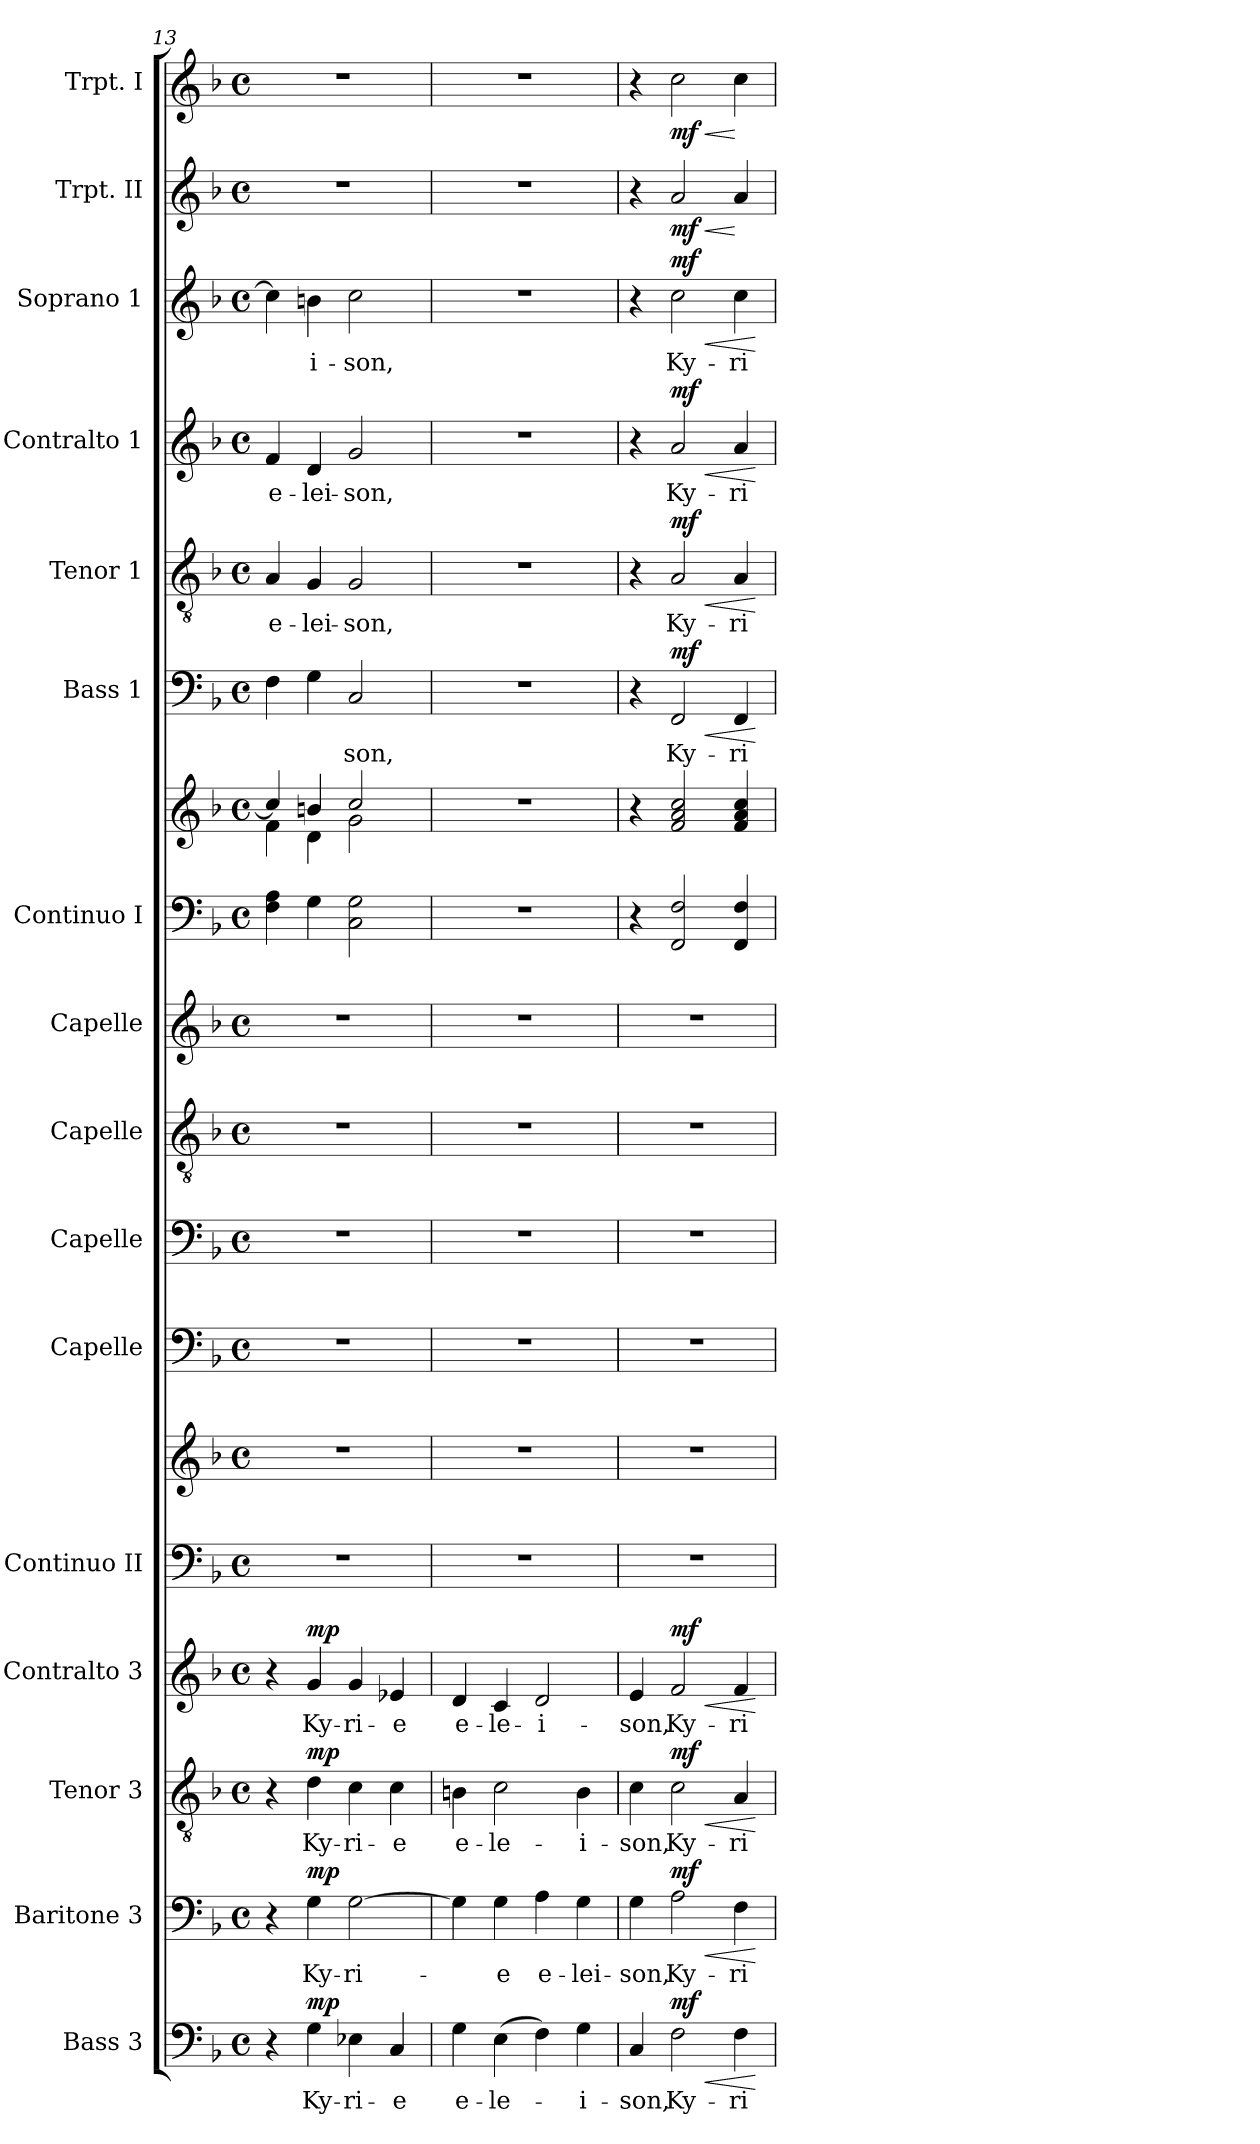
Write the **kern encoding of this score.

**kern	**text	**dynam	**kern	**text	**dynam	**kern	**text	**dynam	**kern	**text	**dynam	**kern	**kern	**kern	**kern	**kern	**kern	**kern	**kern	**kern	**text	**dynam	**kern	**text	**dynam	**kern	**text	**dynam	**kern	**text	**dynam	**kern	**dynam	**kern	**dynam
*part16	*part16	*part16	*part15	*part15	*part15	*part14	*part14	*part14	*part13	*part13	*part13	*part12	*part12	*part11	*part10	*part9	*part8	*part7	*part7	*part6	*part6	*part6	*part5	*part5	*part5	*part4	*part4	*part4	*part3	*part3	*part3	*part2	*part2	*part1	*part1
*staff18	*staff18	*staff18	*staff17	*staff17	*staff17	*staff16	*staff16	*staff16	*staff15	*staff15	*staff15	*staff14	*staff13	*staff12	*staff11	*staff10	*staff9	*staff8	*staff7	*staff6	*staff6	*staff6	*staff5	*staff5	*staff5	*staff4	*staff4	*staff4	*staff3	*staff3	*staff3	*staff2	*staff2	*staff1	*staff1
*I"Bass 3	*	*	*I"Baritone 3	*	*	*I"Tenor 3	*	*	*I"Contralto 3	*	*	*I"Continuo II	*	*I"Capelle	*I"Capelle	*I"Capelle	*I"Capelle	*I"Continuo I	*	*I"Bass 1	*	*	*I"Tenor 1	*	*	*I"Contralto 1	*	*	*I"Soprano 1	*	*	*I"Trpt. II	*	*I"Trpt. I	*
*I'Bass 3	*	*	*I'Bar. 3	*	*	*I'T 3	*	*	*I'CAlt. 3	*	*	*I'Cont. II	*	*I'Capelle	*I'Capelle	*I'Capelle	*I'Capelle	*I'Cont. I	*	*I'B 1	*	*	*I'T 1	*	*	*I'CAlt. 1	*	*	*I'Sop. 1	*	*	*I'Trpt. II	*	*I'Trpt. I	*
*clefF4	*	*	*clefF4	*	*	*clefGv2	*	*	*clefG2	*	*	*clefF4	*clefG2	*clefF4	*clefF4	*clefGv2	*clefG2	*clefF4	*clefG2	*clefF4	*	*	*clefGv2	*	*	*clefG2	*	*	*clefG2	*	*	*clefG2	*	*clefG2	*
*k[b-]	*	*	*k[b-]	*	*	*k[b-]	*	*	*k[b-]	*	*	*k[b-]	*k[b-]	*k[b-]	*k[b-]	*k[b-]	*k[b-]	*k[b-]	*k[b-]	*k[b-]	*	*	*k[b-]	*	*	*k[b-]	*	*	*k[b-]	*	*	*k[b-]	*	*k[b-]	*
*F:	*	*	*F:	*	*	*F:	*	*	*F:	*	*	*F:	*F:	*F:	*F:	*F:	*F:	*F:	*F:	*F:	*	*	*F:	*	*	*F:	*	*	*F:	*	*	*F:	*	*F:	*
*M4/4	*	*	*M4/4	*	*	*M4/4	*	*	*M4/4	*	*	*M4/4	*M4/4	*M4/4	*M4/4	*M4/4	*M4/4	*M4/4	*M4/4	*M4/4	*	*	*M4/4	*	*	*M4/4	*	*	*M4/4	*	*	*M4/4	*	*M4/4	*
*met(c)	*	*	*met(c)	*	*	*met(c)	*	*	*met(c)	*	*	*met(c)	*met(c)	*met(c)	*met(c)	*met(c)	*met(c)	*met(c)	*met(c)	*met(c)	*	*	*met(c)	*	*	*met(c)	*	*	*met(c)	*	*	*met(c)	*	*met(c)	*
=13	=13	=13	=13	=13	=13	=13	=13	=13	=13	=13	=13	=13	=13	=13	=13	=13	=13	=13	=13	=13	=13	=13	=13	=13	=13	=13	=13	=13	=13	=13	=13	=13	=13	=13	=13
*	*	*	*	*	*	*	*	*	*	*	*	*	*	*	*	*	*	*	*^	*	*	*	*	*	*	*	*	*	*	*	*	*	*	*	*
4r	.	.	4r	.	.	4r	.	.	4r	.	.	1r	1r	1r	1r	1r	1r	4F\ 4A\	4cc/]	4f\	4F\	.	.	4A/	e-	.	4f/	e-	.	4cc\]	.	.	1r	.	1r	.
!	!	!LO:DY:a	!	!	!LO:DY:a	!	!	!LO:DY:a	!	!	!LO:DY:a	!	!	!	!	!	!	!	!	!	!	!	!	!	!	!	!	!	!	!	!	!	!	!	!	!
4G\	Ky-	mp	4G\	Ky-	mp	4d\	Ky-	mp	4g/	Ky-	mp	.	.	.	.	.	.	4G\	4bn/	4d\	4G\	.	.	4G/	-lei-	.	4d/	-lei-	.	4bn\	-i-	.	.	.	.	.
4E-X\	-ri-	.	[2G\	-ri-	.	4c\	-ri-	.	4g/	-ri-	.	.	.	.	.	.	.	2C\ 2G\	2cc/	2g\	2C/	-son,	.	2G/	-son,	.	2g/	-son,	.	2cc\	-son,	.	.	.	.	.
4C/	-e	.	.	.	.	4c\	-e	.	4e-X/	-e	.	.	.	.	.	.	.	.	.	.	.	.	.	.	.	.	.	.	.	.	.	.	.	.	.	.
*	*	*	*	*	*	*	*	*	*	*	*	*	*	*	*	*	*	*	*v	*v	*	*	*	*	*	*	*	*	*	*	*	*	*	*	*	*
=14	=14	=14	=14	=14	=14	=14	=14	=14	=14	=14	=14	=14	=14	=14	=14	=14	=14	=14	=14	=14	=14	=14	=14	=14	=14	=14	=14	=14	=14	=14	=14	=14	=14	=14	=14
4G\	e-	.	4G\]	.	.	4Bn\	e-	.	4d/	e-	.	1r	1r	1r	1r	1r	1r	1r	1r	1r	.	.	1r	.	.	1r	.	.	1r	.	.	1r	.	1r	.
(4E\	-le-	.	4G\	-e	.	2c\	-le-	.	4c/	-le-	.	.	.	.	.	.	.	.	.	.	.	.	.	.	.	.	.	.	.	.	.	.	.	.	.
4F\)	.	.	4A\	e-	.	.	.	.	2d/	-i-	.	.	.	.	.	.	.	.	.	.	.	.	.	.	.	.	.	.	.	.	.	.	.	.	.
4G\	-i-	.	4G\	-lei-	.	4B\	-i-	.	.	.	.	.	.	.	.	.	.	.	.	.	.	.	.	.	.	.	.	.	.	.	.	.	.	.	.
=15	=15	=15	=15	=15	=15	=15	=15	=15	=15	=15	=15	=15	=15	=15	=15	=15	=15	=15	=15	=15	=15	=15	=15	=15	=15	=15	=15	=15	=15	=15	=15	=15	=15	=15	=15
4C/	-son,	.	4G\	-son,	.	4c\	-son,	.	4e/	-son,	.	1r	1r	1r	1r	1r	1r	4r	4r	4r	.	.	4r	.	.	4r	.	.	4r	.	.	4r	.	4r	.
!	!	!LO:HP:b	!	!	!LO:HP:b	!	!	!LO:HP:b	!	!	!LO:HP:b	!	!	!	!	!	!	!	!	!	!	!LO:HP:b	!	!	!LO:HP:b	!	!	!LO:HP:b	!	!	!LO:HP:b	!	!LO:HP:b	!	!LO:HP:b
!	!	!LO:DY:n=1:a	!	!	!LO:DY:n=1:a	!	!	!LO:DY:n=1:a	!	!	!LO:DY:n=1:a	!	!	!	!	!	!	!	!	!	!	!LO:DY:n=1:a	!	!	!LO:DY:n=1:a	!	!	!LO:DY:n=1:a	!	!	!LO:DY:n=1:a	!	!LO:DY:n=1:b	!	!LO:DY:n=1:b
2F\	Ky-	< mf	2A\	Ky-	< mf	2c\	Ky-	< mf	2f/	Ky-	< mf	.	.	.	.	.	.	2FF/ 2F/	2f/ 2a/ 2cc/	2FF/	Ky-	< mf	2A/	Ky-	< mf	2a/	Ky-	< mf	2cc\	Ky-	< mf	2a/	< mf	2cc\	< mf
4F\	-ri-	.	4F\	-ri-	.	4A/	-ri-	.	4f/	-ri-	.	.	.	.	.	.	.	4FF/ 4F/	4f/ 4a/ 4cc/	4FF/	-ri-	.	4A/	-ri-	.	4a/	-ri-	.	4cc\	-ri-	.	4a/	[	4cc\	[
.	.	[	.	.	[	.	.	[	.	.	[	.	.	.	.	.	.	.	.	.	.	[	.	.	[	.	.	[	.	.	[	.	.	.	.
=	=	=	=	=	=	=	=	=	=	=	=	=	=	=	=	=	=	=	=	=	=	=	=	=	=	=	=	=	=	=	=	=	=	=	=
*-	*-	*-	*-	*-	*-	*-	*-	*-	*-	*-	*-	*-	*-	*-	*-	*-	*-	*-	*-	*-	*-	*-	*-	*-	*-	*-	*-	*-	*-	*-	*-	*-	*-	*-	*-
